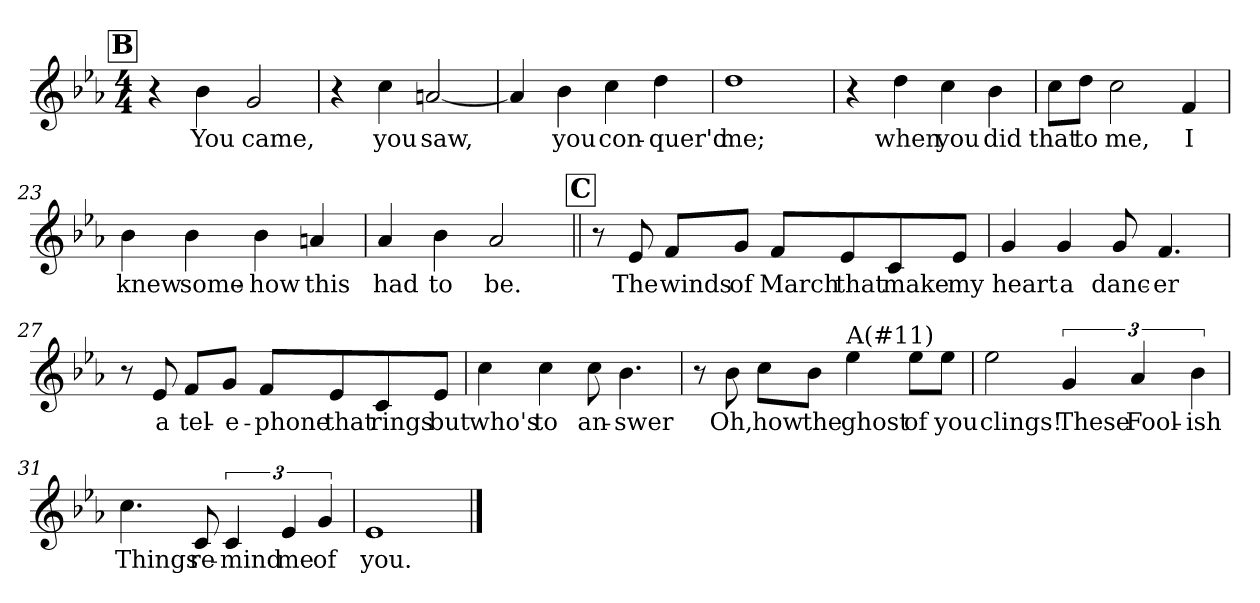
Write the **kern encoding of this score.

**kern	**text
*part1	*part1
*staff1	*staff1
!!LO:LB:g=z
*clefG2	*
*k[b-e-a-]	*
*E-:	*
*M4/4	*
!!LO:REH:place=s1:a:t=B
=17	=17
4r	.
!	!LO:LY:b
4b-	You
!	!LO:LY:b
2g	came,
=18	=18
4r	.
!	!LO:LY:b
4cc	you
!	!LO:LY:b
[2a	saw,
=19	=19
4a]	.
!	!LO:LY:b
4b-	you
!	!LO:LY:b
4cc	con-
!	!LO:LY:b
4dd	-quer'd
=20	=20
!	!LO:LY:b
1dd	me;
!!LO:LB:g=z
=21	=21
4r	.
!	!LO:LY:b
4dd	when
!	!LO:LY:b
4cc	you
!	!LO:LY:b
4b-	did
=22	=22
!	!LO:LY:b
8ccL	that
!	!LO:LY:b
8ddJ	to
!	!LO:LY:b
2cc	me,
!	!LO:LY:b
4f	I
=23	=23
!	!LO:LY:b
4b-	knew
!	!LO:LY:b
4b-	some-
!	!LO:LY:b
4b-	-how
!	!LO:LY:b
4a	this
=24	=24
!	!LO:LY:b
4a-i	had
!	!LO:LY:b
4b-	to
!	!LO:LY:b
2a-	be.
!!LO:LB:g=z
!!LO:REH:place=s1:a:t=C
=25||	=25||
8r	.
!	!LO:LY:b
8e-	The
!	!LO:LY:b
8fL	winds
!	!LO:LY:b
8gJ	of
!	!LO:LY:b
8fL	March
!	!LO:LY:b
8e-	that
!	!LO:LY:b
8c	make
!	!LO:LY:b
8e-J	my
=26	=26
!	!LO:LY:b
4g	heart
!	!LO:LY:b
4g	a
!	!LO:LY:b
8g	danc-
!	!LO:LY:b
4.f	-er
=27	=27
8r	.
!	!LO:LY:b
8e-	a
!	!LO:LY:b
8fL	tel-
!	!LO:LY:b
8gJ	-e-
!	!LO:LY:b
8fL	-phone
!	!LO:LY:b
8e-	that
!	!LO:LY:b
8c	rings
!	!LO:LY:b
8e-J	but
=28	=28
!	!LO:LY:b
4cc	who's
!	!LO:LY:b
4cc	to
!	!LO:LY:b
8cc	an-
!	!LO:LY:b
4.b-	-swer
!!LO:LB:g=z
=29	=29
8r	.
!	!LO:LY:b
8b-	Oh,
!	!LO:LY:b
8ccL	how
!	!LO:LY:b
8b-J	the
!LO:TX:a:t=A(#11)	!
!	!LO:LY:b
4ee-	ghost
!	!LO:LY:b
8ee-L	of
!	!LO:LY:b
8ee-J	you
=30	=30
!	!LO:LY:b
2ee-	clings!
!	!LO:LY:b
6g	These
!	!LO:LY:b
6a-	Fool-
!	!LO:LY:b
6b-	-ish
=31	=31
!	!LO:LY:b
4.cc	Things
!	!LO:LY:b
8c	re-
!	!LO:LY:b
6c	-mind
!	!LO:LY:b
6e-	me
!	!LO:LY:b
6g	of
=32	=32
!	!LO:LY:b
1e-	you.
==	==
*-	*-
